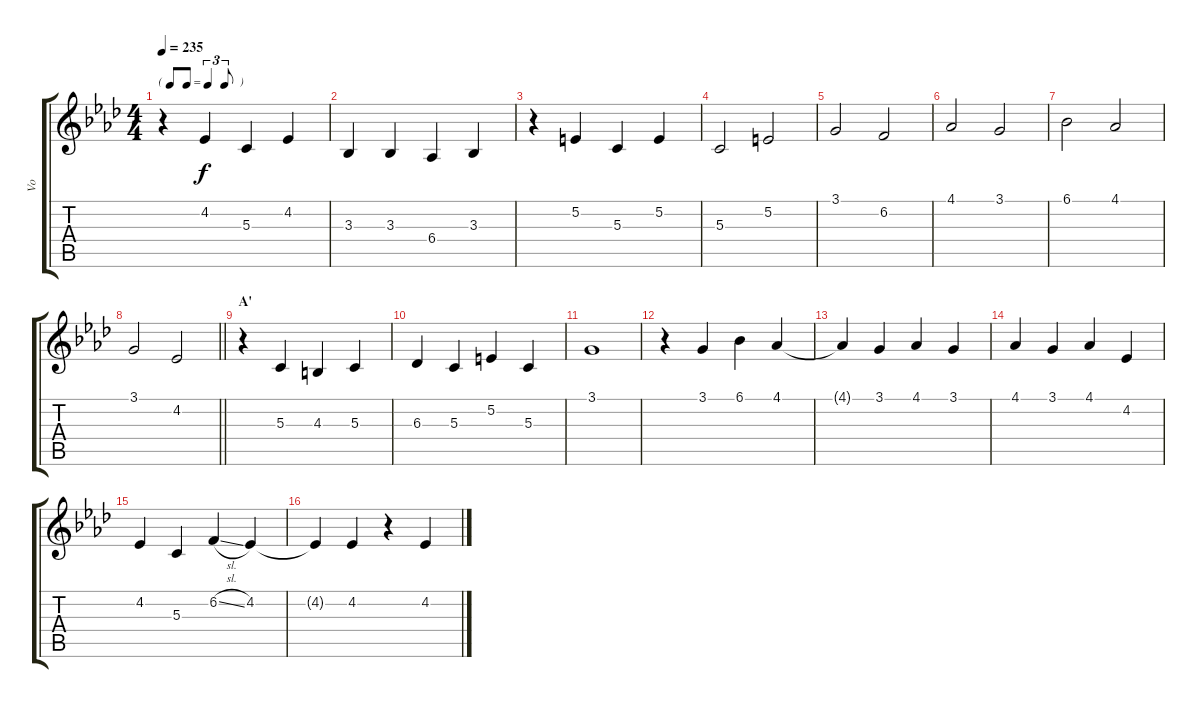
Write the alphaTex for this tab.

\track ("Vo" "Vo") {instrument flute}
\staff {score tabs}
\tuning (E4 B3 G3 D3 A2 E2) {hide}
\ts (4 4)
\tf triplet8th
\tempo 235
\clef g2
\ks ab
r.4{dy f} 4.2.4 5.3.4 4.2.4 |
3.3.4 3.3.4 6.4.4 3.3.4 |
r.4 5.2.4 5.3.4 5.2.4 |
5.3.2 5.2.2 |
3.1.2 6.2.2 |
4.1.2 3.1.2 |
6.1.2 4.1.2 |
\barLineRight lightlight
3.1.2 4.2.2 |
\section ("" "A'")
r.4 5.3.4 4.3.4 5.3.4 |
6.3.4 5.3.4 5.2.4 5.3.4 |
3.1.1 |
r.4 3.1.4 6.1.4 4.1.4 |
4.1{t}.4 3.1.4 4.1.4 3.1.4 |
4.1.4 3.1.4 4.1.4 4.2.4 |
4.2.4 5.3.4 6.2{sl}.4 4.2.4 |
4.2{t}.4 4.2.4 r.4 4.2.4
